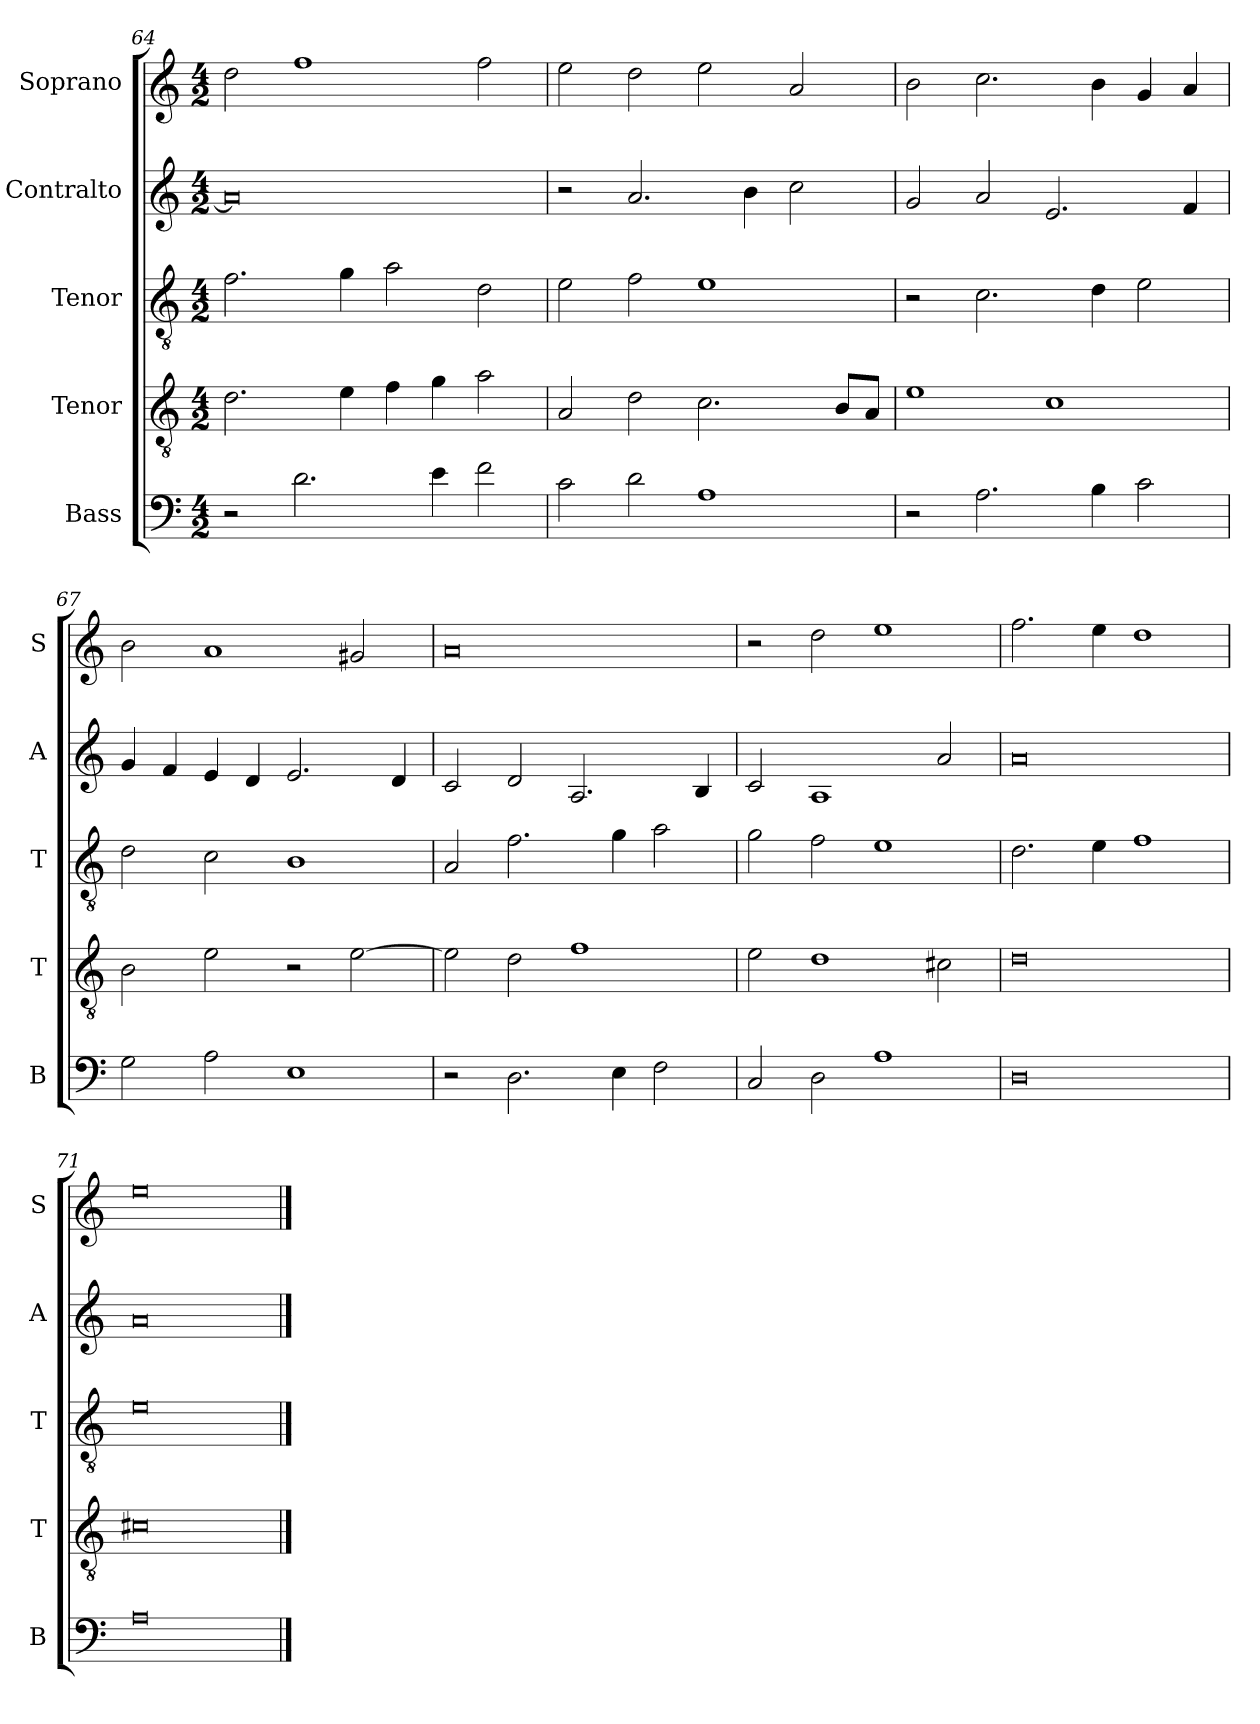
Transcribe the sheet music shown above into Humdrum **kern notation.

**kern	**kern	**kern	**kern	**kern
*part5	*part4	*part3	*part2	*part1
*staff5	*staff4	*staff3	*staff2	*staff1
*I"Bass	*I"Tenor	*I"Tenor	*I"Contralto	*I"Soprano
*I'B	*I'T	*I'T	*I'A	*I'S
*clefF4	*clefGv2	*clefGv2	*clefG2	*clefG2
*k[]	*k[]	*k[]	*k[]	*k[]
*A:aeo	*A:aeo	*A:aeo	*A:aeo	*A:aeo
*M4/2	*M4/2	*M4/2	*M4/2	*M4/2
=64	=64	=64	=64	=64
2r	2.d	2.f	0a]	2dd
2.d	.	.	.	1ff
.	4e	4g	.	.
.	4f	2a	.	.
4e	4g	.	.	.
2f	2a	2d	.	2ff
=65	=65	=65	=65	=65
2c	2A	2e	2r	2ee
2d	2d	2f	2.a	2dd
1A	2.c	1e	.	2ee
.	.	.	4b	.
.	.	.	2cc	2a
.	8B/L	.	.	.
.	8A/J	.	.	.
=66	=66	=66	=66	=66
2r	1e	2r	2g	2b
2.A	.	2.c	2a	2.cc
.	1c	.	2.e	.
4B	.	4d	.	4b
2c	.	2e	.	4g
.	.	.	4f	4a
=67	=67	=67	=67	=67
2G	2B	2d	4g	2b
.	.	.	4f	.
2A	2e	2c	4e	1a
.	.	.	4d	.
1E	2r	1B	2.e	.
.	[2e	.	.	2g#X
.	.	.	4d	.
=68	=68	=68	=68	=68
2r	2e]	2A	2c	0a
2.D	2d	2.f	2d	.
.	1f	.	2.A	.
4E	.	4g	.	.
2F	.	2a	.	.
.	.	.	4B	.
=69	=69	=69	=69	=69
2C	2e	2g	2c	2r
2D	1d	2f	1A	2dd
1A	.	1e	.	1ee
.	2c#X	.	2a	.
=70	=70	=70	=70	=70
0D	0d	2.d	0a	2.ff
.	.	4e	.	4ee
.	.	1f	.	1dd
=71	=71	=71	=71	=71
0A	0c#X	0e	0a	0ee
==	==	==	==	==
*-	*-	*-	*-	*-
